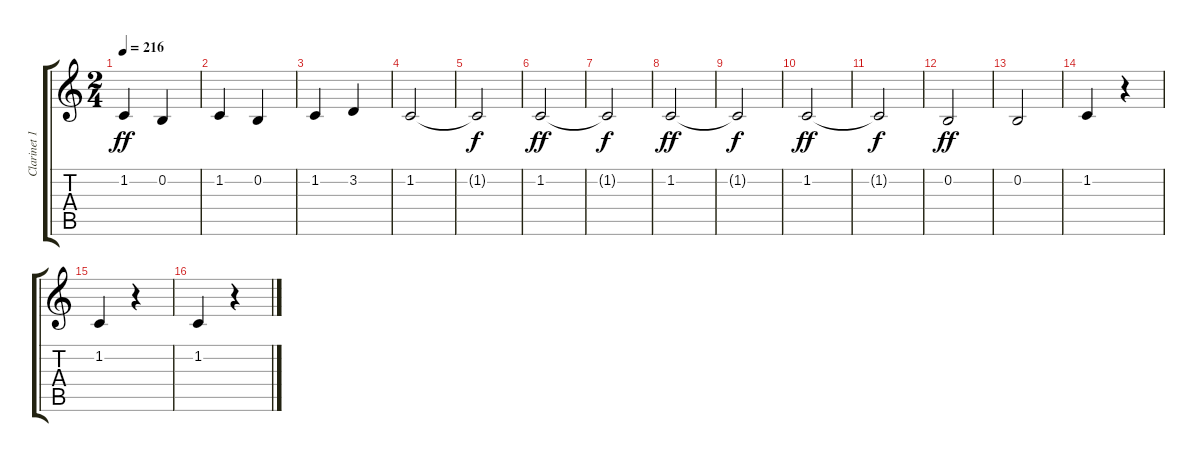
\track ("Clarinet 1" "Clarinet 1") {instrument clarinet}
\staff {score tabs}
\tuning (E4 B3 G3 D3 A2 E2) {hide}
\ts (2 4)
\tempo 216
\clef g2
\ks c
1.2.4{dy ff} 0.2.4 |
1.2.4 0.2.4 |
1.2.4 3.2.4 |
1.2.2 |
1.2{t}.2{dy f} |
1.2.2{dy ff} |
1.2{t}.2{dy f} |
1.2.2{dy ff} |
1.2{t}.2{dy f} |
1.2.2{dy ff} |
1.2{t}.2{dy f} |
0.2.2{dy ff} |
0.2.2 |
1.2.4 r.4 |
1.2.4 r.4 |
1.2.4 r.4
